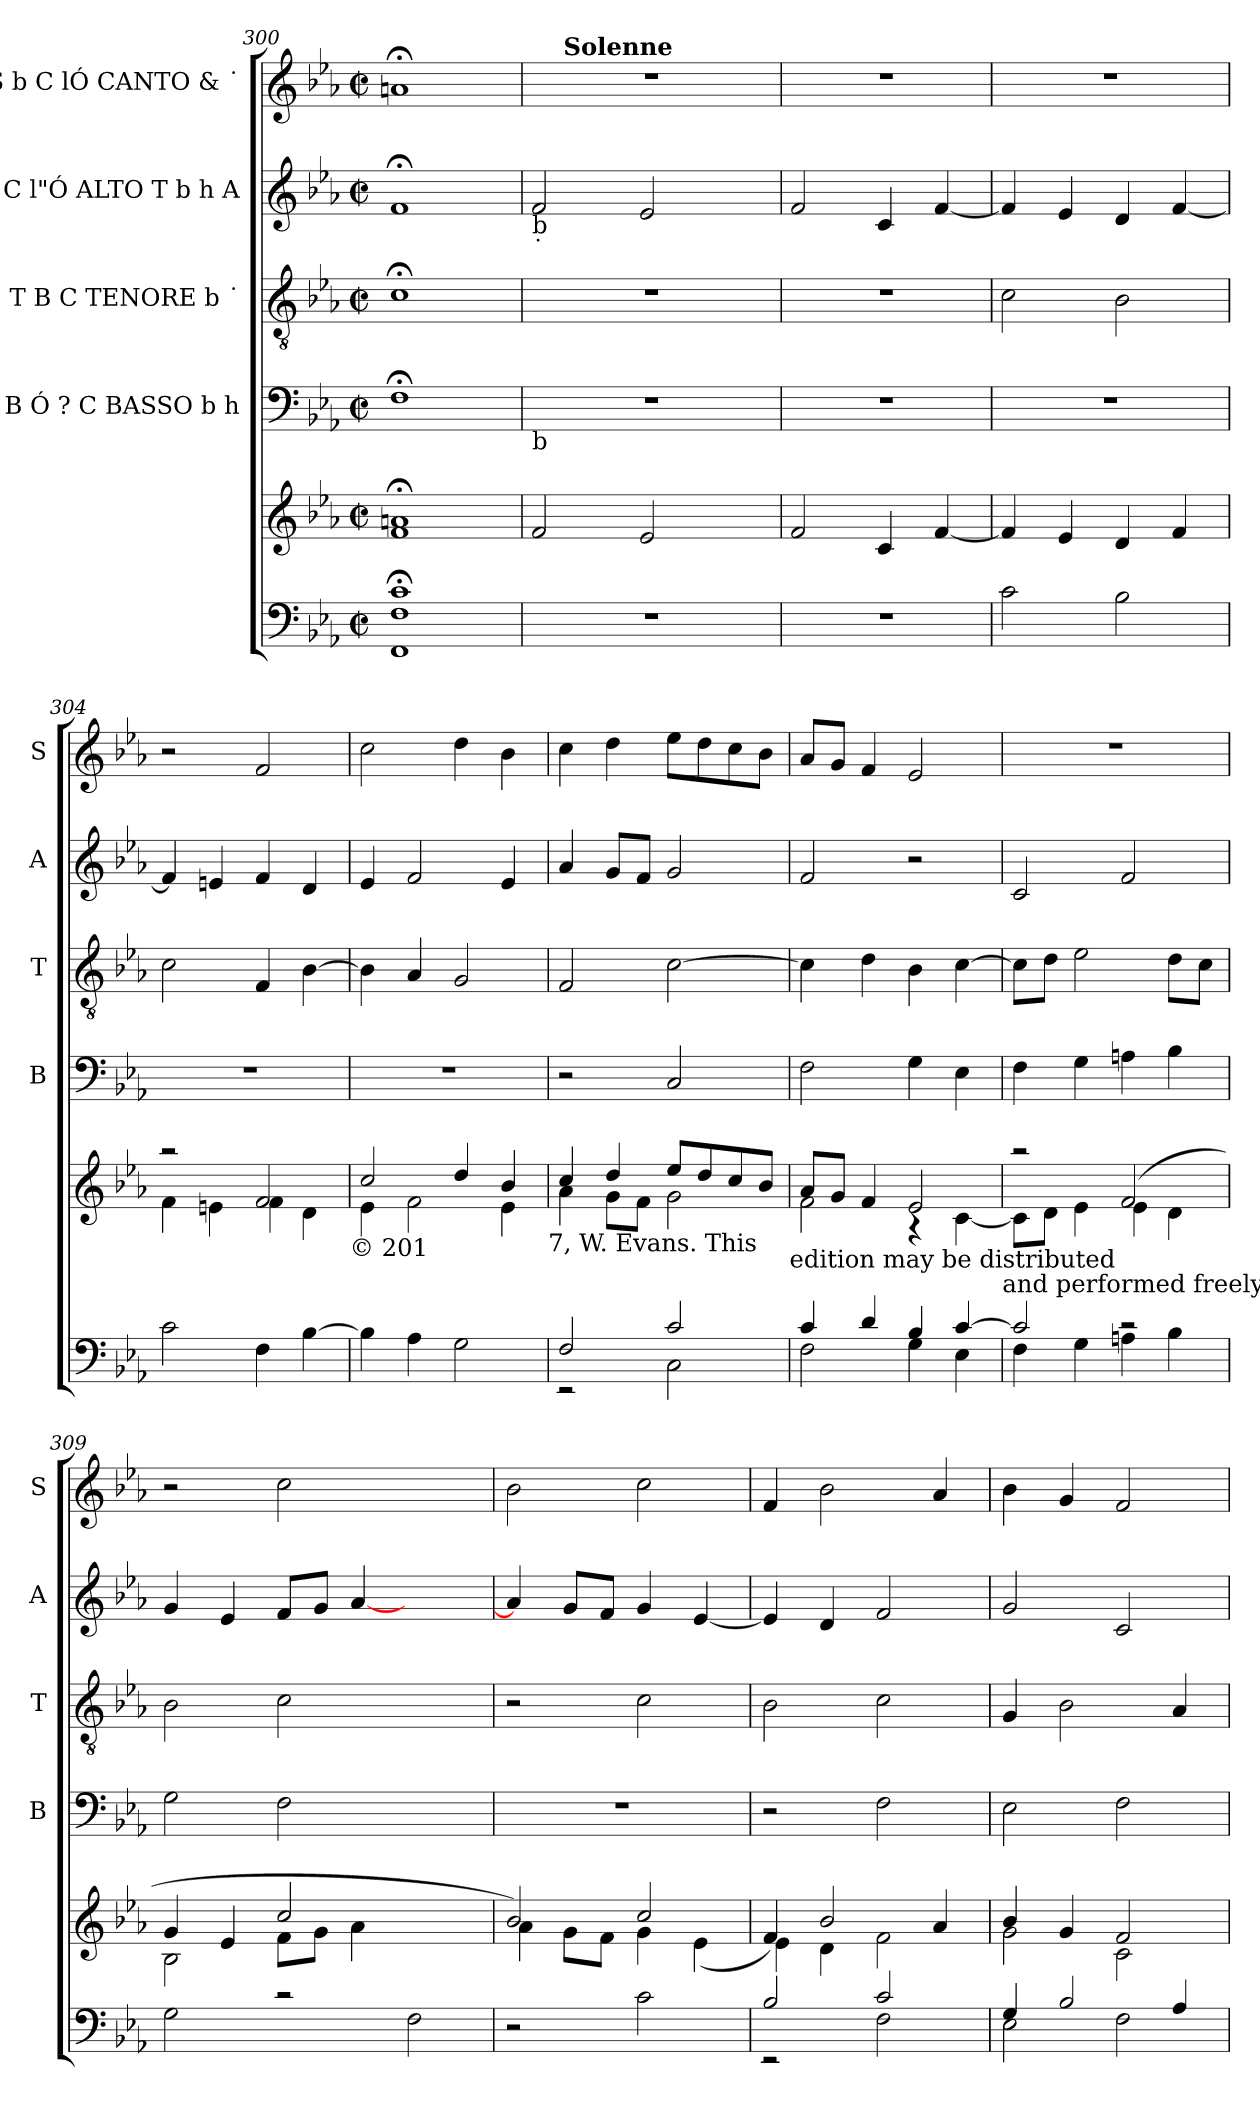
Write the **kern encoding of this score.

**kern	**kern	**kern	**kern	**kern	**kern
*part6	*part5	*part4	*part3	*part2	*part1
*staff6	*staff5	*staff4	*staff3	*staff2	*staff1
*	*	*I"B Ó ? C BASSO b h	*I"T B C TENORE b ˙	*I"C l"Ó ALTO T b h A	*I"S b C lÓ CANTO & ˙
*	*	*I'B	*I'T	*I'A	*I'S
*clefF4	*clefG2	*clefF4	*clefGv2	*clefG2	*clefG2
*k[b-e-a-]	*k[b-e-a-]	*k[b-e-a-]	*k[b-e-a-]	*k[b-e-a-]	*k[b-e-a-]
*E-:	*E-:	*E-:	*E-:	*E-:	*E-:
*M2/2	*M2/2	*M2/2	*M2/2	*M2/2	*M2/2
*met(c|)	*met(c|)	*met(c|)	*met(c|)	*met(c|)	*met(c|)
=300	=300	=300	=300	=300	=300
1FF;< 1F;< 1c;<	1f; 1an;	1F;<	1c;<	1f;	1an;
!!LO:PB:g=z
=301!	=301!	=301!	=301!	=301!	=301!
!	!	!	!	!	!LO:TX:b:t=W
!	!	!	!	!LO:TX:b:t=b	!
!	!	!	!	!LO:TX:b:t=˙	!
!	!	!LO:TX:b:t=b	!	!	!
*	*	*	*	*	*^
1r	2f/	1r	1r	2f/	1r	16.ryy
*	*	*	*	*	*MM84	*
!	!	!	!	!	!	!LO:TX:a:B:t=Solenne
.	.	.	.	.	.	2ryy
.	2e-/	.	.	2e-/	.	.
.	.	.	.	.	.	4ryy
.	.	.	.	.	.	8ryy
.	.	.	.	.	.	32ryy
*	*	*	*	*	*v	*v
=302	=302	=302	=302	=302	=302
1r	2f/	1r	1r	2f/	1r
.	4c/	.	.	4c/	.
.	[<4f/	.	.	[<4f/	.
=303	=303	=303	=303	=303	=303
2c\	4f/]	1r	2c\	4f/]	1r
.	4e-/	.	.	4e-/	.
2B-\	4d/	.	2B-\	4d/	.
.	4f/	.	.	[<4f/	.
!!LO:LB:g=z
=304	=304	=304	=304	=304	=304
*	*^	*	*	*	*
2c\	2raa	4f\	1r	2c\	4f/]	2r
.	.	4en\	.	.	4en/	.
4F\	2f/	4f\	.	4F/	4f/	2f/
[>4B-\	.	4d\	.	[>4B-\	4d/	.
!	!	!LO:TX:b:t=© 201	!	!	!	!
=305	=305	=305	=305	=305	=305	=305
4B-\]	2cc/	4e-\	1r	4B-\]	4e-/	2cc\
4A-\	.	2f\	.	4A-/	2f/	.
2G\	4dd/	.	.	2G/	.	4dd\
.	4b-/	4e-\	.	.	4e-/	4b-\
!	!	!LO:TX:b:t=7, W. Evans. This	!	!	!	!
=306	=306	=306	=306	=306	=306	=306
*^	*	*	*	*	*	*
2F/	2rEE	4cc/	4a-\	2r	2F/	4a-/	4cc\
.	.	4dd/	8g\L	.	.	8g/L	4dd\
.	.	.	8f\J	.	.	8f/J	.
2c/	2C\	8ee-/L	2g\	2C/	[>2c\	2g/	8ee-\L
.	.	8dd/	.	.	.	.	8dd\
.	.	8cc/	.	.	.	.	8cc\
.	.	8b-/J	.	.	.	.	8b-\J
!	!	!LO:TX:b:t=edition may be distributed	!	!	!	!	!
=307	=307	=307	=307	=307	=307	=307	=307
4c/	2F\	8a-/L	2f\	2F\	4c\]	2f/	8a-/L
.	.	8g/J	.	.	.	.	8g/J
4d/	.	4f/	.	.	4d\	.	4f/
4B-/	4G\	2e-/	4rG	4G\	4B-\	2r	2e-/
[>4c/	4E-\	.	[<4c\	4E-\	[>4c\	.	.
!	!	!	!LO:TX:b:t=and performed freely.	!	!	!	!
=308	=308	=308	=308	=308	=308	=308	=308
2c/]	4F\	2raa	8c\L]	4F\	8c\L]	2c/	1r
.	.	.	8d\J	.	8d\J	.	.
.	4G\	.	(<4e-\	4G\	2e-\	.	.
2rc	4An\	(2f/	4e-\	4An\	.	2f/	.
.	4B-\	.	4d\	4B-\	8d\L	.	.
.	.	.	.	.	8c\J	.	.
*v	*v	*	*	*	*	*	*
!!LO:PB:g=z
=309	=309	=309	=309	=309	=309	=309
2G\	4g/	2B-\	2G\	2B-\	4g/	2r
.	4e-/	.	.	.	4e-/	.
2rc	2cc/	8f\L	2F\	2c\	8f/L	2cc\
.	.	8g\J	.	.	8g/J	.
.	.	4a-\	.	.	[<4a-/	.
2F\	2ryy	2ryy	2ryy	2ryy	2ryy	2ryy
=310	=310	=310	=310	=310	=310	=310
2r	2b-/)	4a-\	1r	2r	4a-/]	2b-\
.	.	8g\L	.	.	8g/L	.
.	.	8f\J	.	.	8f/J	.
2c\	2cc/	4g\	.	2c\	4g/	2cc\
.	.	(<4e-\	.	.	[<4e-/	.
=311	=311	=311	=311	=311	=311	=311
*^	*	*	*	*	*	*
2B-/	2rEE	4f/)	4e-\	2r	2B-\	4e-/]	4f/
.	.	2b-/	4d\	.	.	4d/	2b-\
2c/	2F\	.	2f\	2F\	2c\	2f/	.
.	.	4a-/	.	.	.	.	4a-/
=312	=312	=312	=312	=312	=312	=312	=312
4G/	2E-\	4b-/	2g\	2E-\	4G/	2g/	4b-\
2B-/	.	4g/	.	.	2B-\	.	4g/
.	2F\	2f/	2c\	2F\	.	2c/	2f/
4A-/	.	.	.	.	4A-/	.	.
*v	*v	*	*	*	*	*	*
*	*v	*v	*	*	*	*
=	=	=	=	=	=
*-	*-	*-	*-	*-	*-
